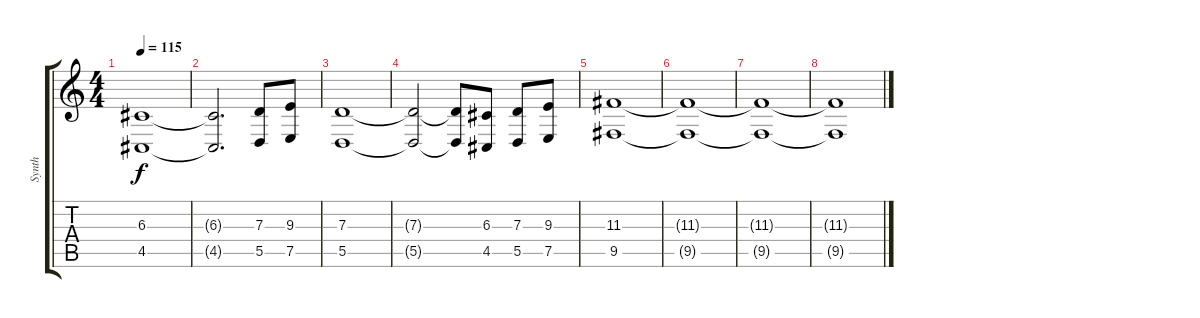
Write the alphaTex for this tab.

\track ("Synth" "Synth") {instrument stringensemble1}
\staff {score tabs}
\tuning (E4 B3 G3 D3 A2 E2) {hide}
\ts (4 4)
\tempo 115
\clef g2
\ks c
(6.3 4.5).1{dy f} |
(6.3{t} 4.5{t}).2{d} (7.3 5.5).8 (9.3 7.5).8 |
(7.3 5.5).1 |
(7.3{t} 5.5{t}).2 (7.3{t} 5.5{t}).8 (6.3 4.5).8 (7.3 5.5).8 (9.3 7.5).8 |
(11.3 9.5).1{volume 0} |
(11.3{t} 9.5{t}).1 |
(11.3{t} 9.5{t}).1 |
(11.3{t} 9.5{t}).1
